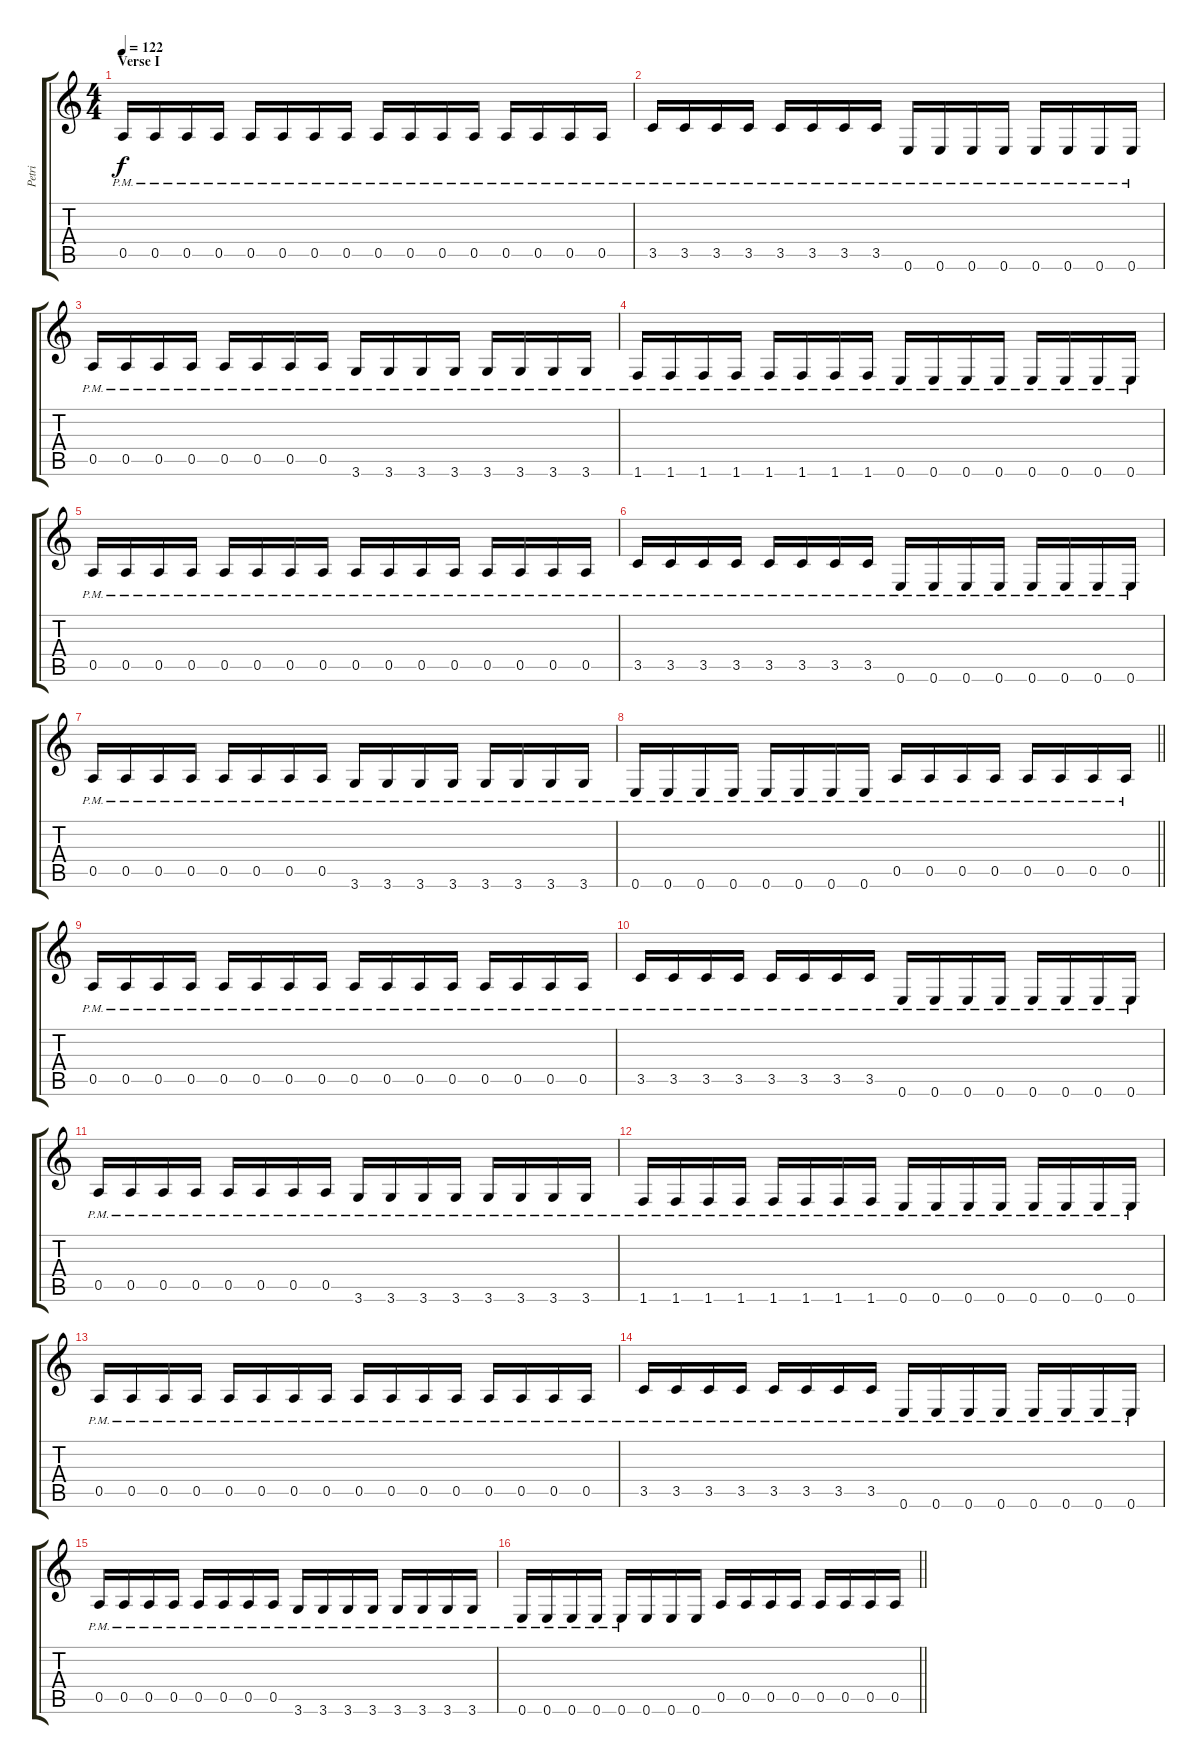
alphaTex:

\track ("Petri" "Petri") {instrument distortionguitar}
\staff {score tabs}
\tuning (E4 B3 G3 D3 A2 E2) {hide}
\ts (4 4)
\section ("" "Verse I")
\tempo 122
\clef g2
\ks c
0.5{pm}.16{dy f} 0.5{pm}.16 0.5{pm}.16 0.5{pm}.16 0.5{pm}.16 0.5{pm}.16 0.5{pm}.16 0.5{pm}.16 0.5{pm}.16 0.5{pm}.16 0.5{pm}.16 0.5{pm}.16 0.5{pm}.16 0.5{pm}.16 0.5{pm}.16 0.5{pm}.16 |
3.5{pm}.16 3.5{pm}.16 3.5{pm}.16 3.5{pm}.16 3.5{pm}.16 3.5{pm}.16 3.5{pm}.16 3.5{pm}.16 0.6{pm}.16 0.6{pm}.16 0.6{pm}.16 0.6{pm}.16 0.6{pm}.16 0.6{pm}.16 0.6{pm}.16 0.6{pm}.16 |
0.5{pm}.16 0.5{pm}.16 0.5{pm}.16 0.5{pm}.16 0.5{pm}.16 0.5{pm}.16 0.5{pm}.16 0.5{pm}.16 3.6{pm}.16 3.6{pm}.16 3.6{pm}.16 3.6{pm}.16 3.6{pm}.16 3.6{pm}.16 3.6{pm}.16 3.6{pm}.16 |
1.6{pm}.16 1.6{pm}.16 1.6{pm}.16 1.6{pm}.16 1.6{pm}.16 1.6{pm}.16 1.6{pm}.16 1.6{pm}.16 0.6{pm}.16 0.6{pm}.16 0.6{pm}.16 0.6{pm}.16 0.6{pm}.16 0.6{pm}.16 0.6{pm}.16 0.6{pm}.16 |
0.5{pm}.16 0.5{pm}.16 0.5{pm}.16 0.5{pm}.16 0.5{pm}.16 0.5{pm}.16 0.5{pm}.16 0.5{pm}.16 0.5{pm}.16 0.5{pm}.16 0.5{pm}.16 0.5{pm}.16 0.5{pm}.16 0.5{pm}.16 0.5{pm}.16 0.5{pm}.16 |
3.5{pm}.16 3.5{pm}.16 3.5{pm}.16 3.5{pm}.16 3.5{pm}.16 3.5{pm}.16 3.5{pm}.16 3.5{pm}.16 0.6{pm}.16 0.6{pm}.16 0.6{pm}.16 0.6{pm}.16 0.6{pm}.16 0.6{pm}.16 0.6{pm}.16 0.6{pm}.16 |
0.5{pm}.16 0.5{pm}.16 0.5{pm}.16 0.5{pm}.16 0.5{pm}.16 0.5{pm}.16 0.5{pm}.16 0.5{pm}.16 3.6{pm}.16 3.6{pm}.16 3.6{pm}.16 3.6{pm}.16 3.6{pm}.16 3.6{pm}.16 3.6{pm}.16 3.6{pm}.16 |
\barLineRight lightlight
0.6{pm}.16 0.6{pm}.16 0.6{pm}.16 0.6{pm}.16 0.6{pm}.16 0.6{pm}.16 0.6{pm}.16 0.6{pm}.16 0.5{pm}.16 0.5{pm}.16 0.5{pm}.16 0.5{pm}.16 0.5{pm}.16 0.5{pm}.16 0.5{pm}.16 0.5{pm}.16 |
\section ("" "")
0.5{pm}.16 0.5{pm}.16 0.5{pm}.16 0.5{pm}.16 0.5{pm}.16 0.5{pm}.16 0.5{pm}.16 0.5{pm}.16 0.5{pm}.16 0.5{pm}.16 0.5{pm}.16 0.5{pm}.16 0.5{pm}.16 0.5{pm}.16 0.5{pm}.16 0.5{pm}.16 |
3.5{pm}.16 3.5{pm}.16 3.5{pm}.16 3.5{pm}.16 3.5{pm}.16 3.5{pm}.16 3.5{pm}.16 3.5{pm}.16 0.6{pm}.16 0.6{pm}.16 0.6{pm}.16 0.6{pm}.16 0.6{pm}.16 0.6{pm}.16 0.6{pm}.16 0.6{pm}.16 |
0.5{pm}.16 0.5{pm}.16 0.5{pm}.16 0.5{pm}.16 0.5{pm}.16 0.5{pm}.16 0.5{pm}.16 0.5{pm}.16 3.6{pm}.16 3.6{pm}.16 3.6{pm}.16 3.6{pm}.16 3.6{pm}.16 3.6{pm}.16 3.6{pm}.16 3.6{pm}.16 |
1.6{pm}.16 1.6{pm}.16 1.6{pm}.16 1.6{pm}.16 1.6{pm}.16 1.6{pm}.16 1.6{pm}.16 1.6{pm}.16 0.6{pm}.16 0.6{pm}.16 0.6{pm}.16 0.6{pm}.16 0.6{pm}.16 0.6{pm}.16 0.6{pm}.16 0.6{pm}.16 |
0.5{pm}.16 0.5{pm}.16 0.5{pm}.16 0.5{pm}.16 0.5{pm}.16 0.5{pm}.16 0.5{pm}.16 0.5{pm}.16 0.5{pm}.16 0.5{pm}.16 0.5{pm}.16 0.5{pm}.16 0.5{pm}.16 0.5{pm}.16 0.5{pm}.16 0.5{pm}.16 |
3.5{pm}.16 3.5{pm}.16 3.5{pm}.16 3.5{pm}.16 3.5{pm}.16 3.5{pm}.16 3.5{pm}.16 3.5{pm}.16 0.6{pm}.16 0.6{pm}.16 0.6{pm}.16 0.6{pm}.16 0.6{pm}.16 0.6{pm}.16 0.6{pm}.16 0.6{pm}.16 |
0.5{pm}.16 0.5{pm}.16 0.5{pm}.16 0.5{pm}.16 0.5{pm}.16 0.5{pm}.16 0.5{pm}.16 0.5{pm}.16 3.6{pm}.16 3.6{pm}.16 3.6{pm}.16 3.6{pm}.16 3.6{pm}.16 3.6{pm}.16 3.6{pm}.16 3.6{pm}.16 |
\barLineRight lightlight
0.6{pm}.16 0.6{pm}.16 0.6{pm}.16 0.6{pm}.16 0.6{pm}.16 0.6.16 0.6.16 0.6.16 0.5.16 0.5.16 0.5.16 0.5.16 0.5.16 0.5.16 0.5.16 0.5.16
